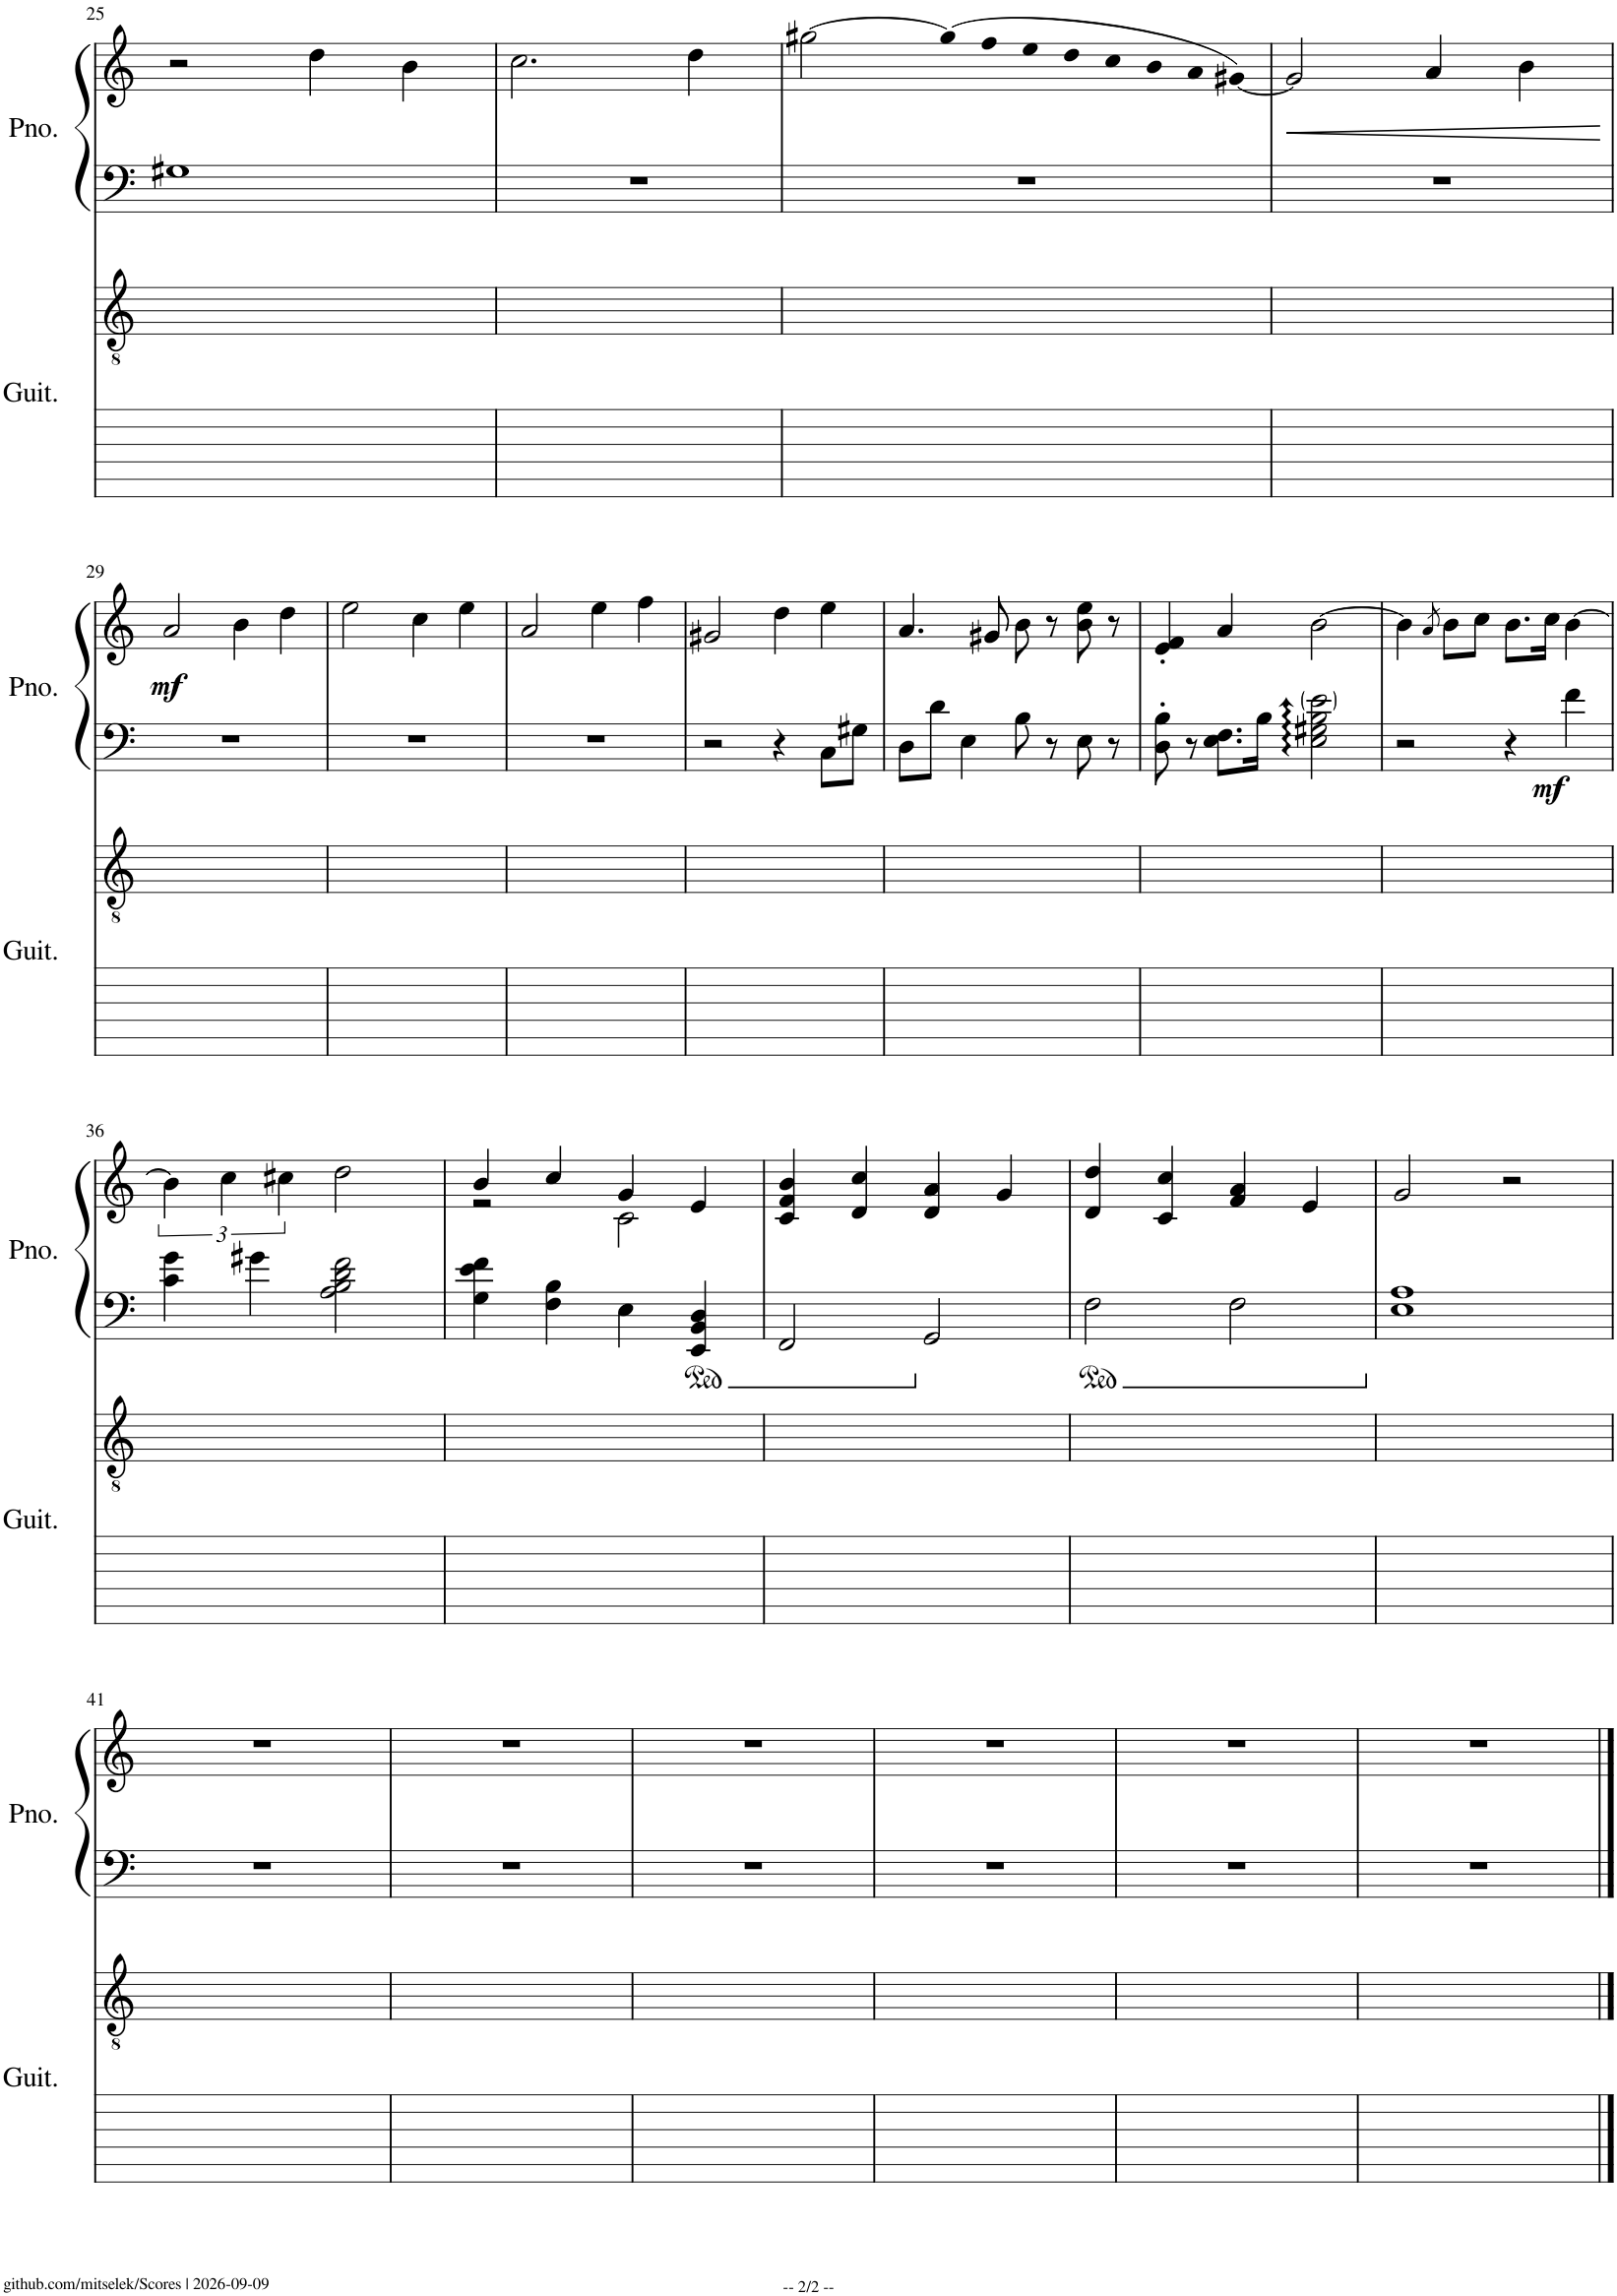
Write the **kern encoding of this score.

**kern	**kern	**kern	**dynam	**kern	**kern	**dynam	**kern	**kern	**kern	**kern
*part7	*part7	*part6	*part6	*part5	*part5	*part5	*part4	*part3	*part2	*part1
*staff9	*staff8	*staff7	*staff7	*staff6	*staff5	*staff5/6	*staff4	*staff3	*staff2	*staff1
*I"Classical Guitar	*	*I"Flute	*	*I"Piano	*	*	*I"Bass	*I"Tenor	*I"Alto	*I"Soprano
*I'Guit.	*	*I'Fl.	*	*I'Pno.	*	*	*I'B.	*I'T.	*I'A.	*I'S.
!!LO:PB:g=z
*	*clefGv2	*clefG2	*	*clefF4	*clefG2	*	*clefF4	*clefGv2	*clefG2	*clefG2
*k[]	*k[]	*k[]	*	*k[]	*k[]	*	*k[]	*k[]	*k[]	*k[]
*	*M4/4	*M4/4	*	*M4/4	*M4/4	*	*M4/4	*M4/4	*M4/4	*M4/4
=25	=25	=25	=25	=25	=25	=25	=25	=25	=25	=25
1r	1r	2r	.	1G#X	2r	.	1r	1r	1g#X	1r
.	.	4dd	.	.	4dd\	.	.	.	.	.
.	.	4b	.	.	4b\	.	.	.	.	.
=26	=26	=26	=26	=26	=26	=26	=26	=26	=26	=26
1r	1r	2.cc	.	1r	2.cc\	.	1r	1r	1r	1r
.	.	4dd	.	.	4dd\	.	.	.	.	.
=27	=27	=27	=27	=27	=27	=27	=27	=27	=27	=27
1r	1r	(2gg#X	.	1r	[2gg#X\	.	1r	1r	1r	1r
.	.	(16gg#LL)	.	.	(16gg#]	.	.	.	.	.
.	.	16ffJ	.	.	16ff	.	.	.	.	.
.	.	16eeL	.	.	16ee	.	.	.	.	.
.	.	16ddJJ	.	.	16dd	.	.	.	.	.
.	.	16ccLL	.	.	16cc	.	.	.	.	.
.	.	16bJ	.	.	16b	.	.	.	.	.
.	.	16aL	.	.	16a	.	.	.	.	.
.	.	[16g#XJJ)	.	.	[16g#X)	.	.	.	.	.
=28	=28	=28	=28	=28	=28	=28	=28	=28	=28	=28
!	!	!	!LO:HP:b	!	!	!LO:HP:b	!	!	!	!
1r	1r	2g#]	<	1r	2g#/]	<	1r	1r	1r	1r
.	.	4a	.	.	4a/	.	.	.	.	.
.	.	4b	.	.	4b\	.	.	.	.	.
.	.	.	[	.	.	[	.	.	.	.
!!LO:LB:g=z
=29	=29	=29	=29	=29	=29	=29	=29	=29	=29	=29
!	!	!	!LO:DY:b	!	!	!LO:DY:b	!	!	!	!
1r	1r	2a	mf	1r	2a/	mf	1r	1r	1r	1r
.	.	4b	.	.	4b\	.	.	.	.	.
.	.	4dd	.	.	4dd\	.	.	.	.	.
=30	=30	=30	=30	=30	=30	=30	=30	=30	=30	=30
1r	1r	2e	.	1r	2ee\	.	1r	1r	1r	1r
.	.	4cc	.	.	4cc\	.	.	.	.	.
.	.	4ee	.	.	4ee\	.	.	.	.	.
=31	=31	=31	=31	=31	=31	=31	=31	=31	=31	=31
1r	1r	2a	.	1r	2a/	.	1r	1r	1r	1r
.	.	4ee	.	.	4ee\	.	.	.	.	.
.	.	4ff	.	.	4ff\	.	.	.	.	.
=32	=32	=32	=32	=32	=32	=32	=32	=32	=32	=32
1r	1r	2g#X	.	2r	2g#X/	.	1r	1r	1r	1r
.	.	4dd	.	4r	4dd\	.	.	.	.	.
.	.	4ee	.	8C\L	4ee\	.	.	.	.	.
.	.	.	.	8G#X\J	.	.	.	.	.	.
=33	=33	=33	=33	=33	=33	=33	=33	=33	=33	=33
1r	1r	2a	.	8D\L	4.a/	.	1r	1r	1r	1r
.	.	.	.	8d\J	.	.	.	.	.	.
.	.	.	.	4E\	.	.	.	.	.	.
.	.	.	.	.	8g#X/	.	.	.	.	.
.	.	4b	.	8B\	8b\	.	.	.	.	.
.	.	.	.	8r	8r	.	.	.	.	.
.	.	4ee	.	8E\	8b\ 8ee\	.	.	.	.	.
.	.	.	.	8r	8r	.	.	.	.	.
=34	=34	=34	=34	=34	=34	=34	=34	=34	=34	=34
1r	1r	4e	.	8D\' 8B\'	4e/' 4f/'	.	1r	1r	1r	1r
.	.	.	.	8r	.	.	.	.	.	.
.	.	4a	.	8.E\ 8.F\L	4a/	.	.	.	.	.
.	.	.	.	16B\Jk	.	.	.	.	.	.
.	.	[2b	.	2E\: 2G#X\: 2B\: 2e\:	[2b\	.	.	.	.	.
=35	=35	=35	=35	=35	=35	=35	=35	=35	=35	=35
!	!	!	!	!	!	!	!	!LO:N:vis=2	!	!
1r	1r	4b]	.	2r	4b\]	.	1r	2.r	1r	1r
.	.	8qa	.	.	8qa/	.	.	.	.	.
.	.	8b\L	.	.	8b\L	.	.	.	.	.
.	.	8cc\J	.	.	8cc\J	.	.	.	.	.
.	.	8.b\L	.	4r	8.b\L	.	.	.	.	.
.	.	16cc\Jk	.	.	16cc\Jk	.	.	.	.	.
!	!	!	!	!	!	!LO:DY:b=2	!	!	!	!
.	.	[4b	.	4f\	[4b\	mf	.	4f	.	.
!!LO:LB:g=z
=36	=36	=36	=36	=36	=36	=36	=36	=36	=36	=36
*	*	*Xbrackettup	*	*	*	*	*	*	*	*
1r	1r	6b]	.	4c\ 4g\	6b\]	.	4E	4c	4g	4r
.	.	6cc	.	.	6cc\	.	.	.	.	.
.	.	.	.	4g#X\	.	.	4r	4r	4g#X	4r
.	.	6cc#X	.	.	6cc#X\	.	.	.	.	.
.	.	2dd	.	2A\ 2B\ 2d\ 2f\	2dd\	.	2F	2d	2a	2dd
=37	=37	=37	=37	=37	=37	=37	=37	=37	=37	=37
*	*	*	*	*	*^	*	*	*	*	*
1r	1r	4b	.	4G\ 4e\ 4f\	4b/	2r	.	4E	4e	4g	2ff
.	.	4cc	.	4F\ 4B\	4cc/	.	.	4BB	4B	4f	.
.	.	4g	.	4E\	4g/	2c\	.	4C	[2c	4e	4ee
.	.	4e	.	4EE/ 4BB/ 4D/	4e/	.	.	4EE	.	4B	4dd
*	*	*	*	*	*v	*v	*	*	*	*	*
=38	=38	=38	=38	=38	=38	=38	=38	=38	=38	=38
1r	1r	2f	.	2FF/	4c/ 4f/ 4b/	.	2FF	4c]	2c	4b
.	.	.	.	.	4d/ 4cc/	.	.	4d	.	2.cc
.	.	4r	.	2GG/	4d/ 4a/	.	4r	2a	[2d	.
.	.	4g	.	.	4g/	.	4GG	.	.	.
=39	=39	=39	=39	=39	=39	=39	=39	=39	=39	=39
1r	1r	4d	.	2F\	4d/ 4dd/	.	4BB	2f	2d]	4dd
.	.	4c	.	.	4c/ 4cc/	.	4D	.	.	4cc
.	.	4f	.	2F\	4f/ 4a/	.	4BB	2f	2r	4a
.	.	4e	.	.	4e/	.	[4C	.	.	4e
=40	=40	=40	=40	=40	=40	=40	=40	=40	=40	=40
1r	1r	2g	.	1E 1A	2g/	.	2C]	2e	1r	2a
.	.	4a	.	.	2r	.	2r	2r	.	2r
.	.	4cc	.	.	.	.	.	.	.	.
!!LO:LB:g=z
=41	=41	=41	=41	=41	=41	=41	=41	=41	=41	=41
!	!	!	!LO:HP:b	!	!	!	!	!	!	!
1r	1r	2e	>	1r	1r	.	1r	1r	1r	1r
.	.	4b	.	.	.	.	.	.	.	.
.	.	4dd	.	.	.	.	.	.	.	.
=42	=42	=42	=42	=42	=42	=42	=42	=42	=42	=42
1r	1r	2e	.	1r	1r	.	1r	1r	1r	1r
.	.	4cc	.	.	.	.	.	.	.	.
.	.	4ee	.	.	.	.	.	.	.	.
=43	=43	=43	=43	=43	=43	=43	=43	=43	=43	=43
1r	1r	2a	.	1r	1r	.	1r	1r	1r	1r
.	.	4ee	.	.	.	.	.	.	.	.
.	.	4ff	.	.	.	.	.	.	.	.
=44	=44	=44	=44	=44	=44	=44	=44	=44	=44	=44
1r	1r	2g#X	.	1r	1r	.	1r	1r	1r	1r
.	.	4dd	.	.	.	.	.	.	.	.
.	.	4ee	.	.	.	.	.	.	.	.
=45	=45	=45	=45	=45	=45	=45	=45	=45	=45	=45
1r	1r	2a	.	1r	1r	.	1r	1r	1r	1r
.	.	4b	.	.	.	.	.	.	.	.
.	.	4cc	.	.	.	.	.	.	.	.
=46	=46	=46	=46	=46	=46	=46	=46	=46	=46	=46
1r	1r	4f	.	1r	1r	.	1r	1r	1r	1r
!	!	!	!LO:DY:n=1:b	!	!	!	!	!	!	!
.	.	2.a	] ppp	.	.	.	.	.	.	.
==	==	==	==	==	==	==	==	==	==	==
*-	*-	*-	*-	*-	*-	*-	*-	*-	*-	*-
